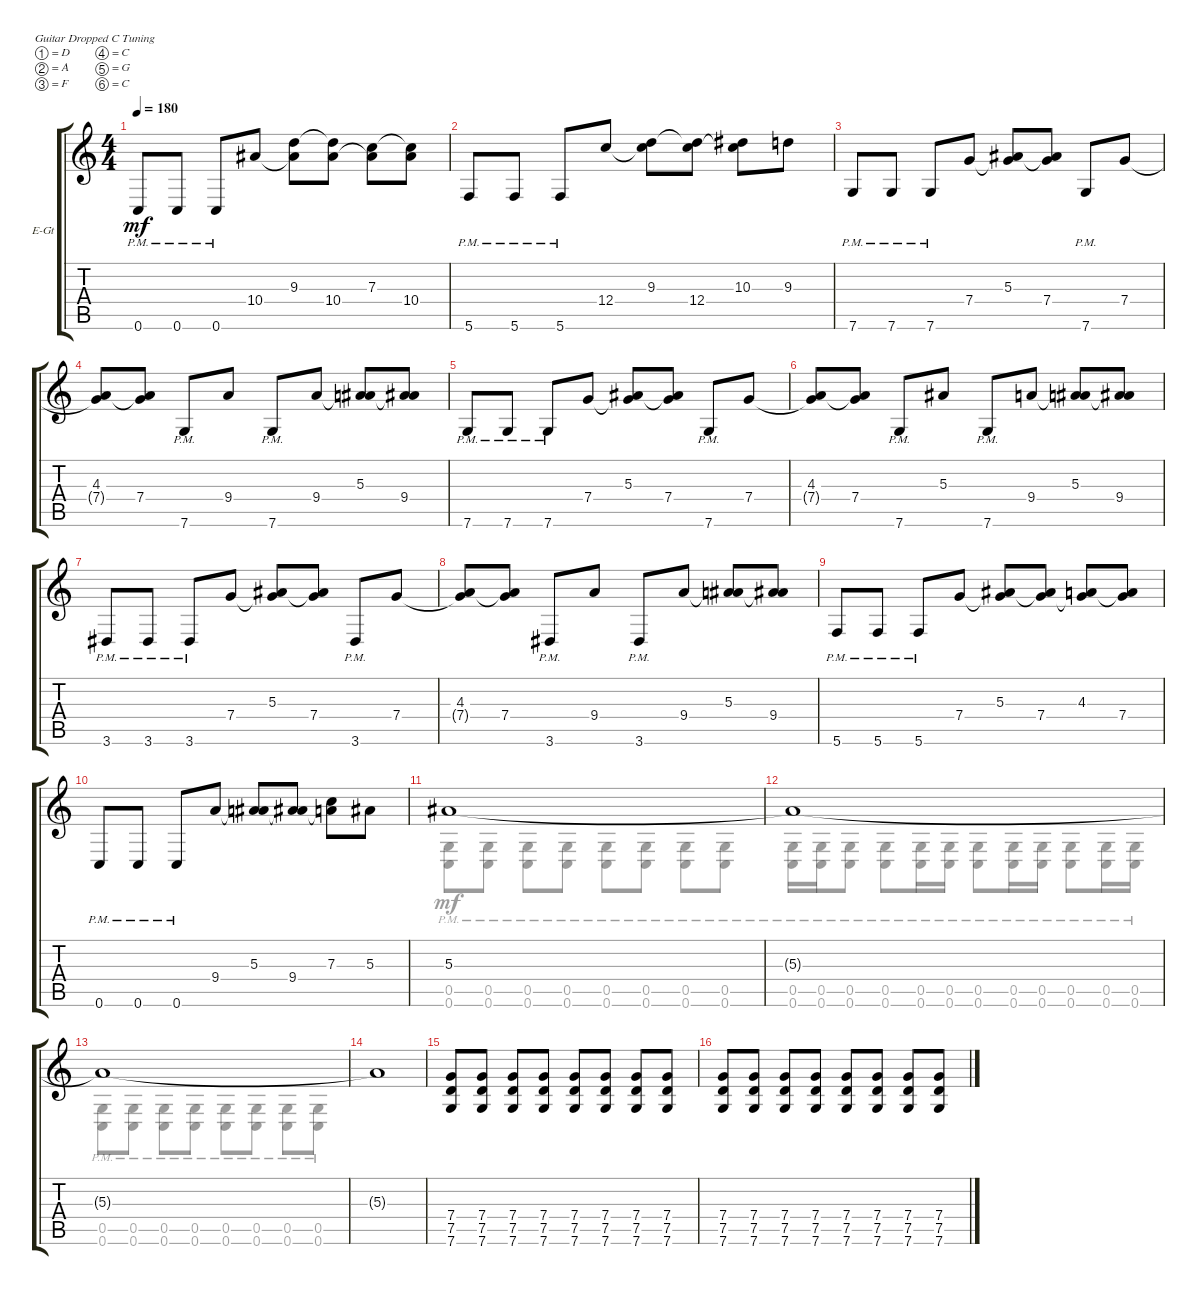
\defaultSystemsLayout 4
\bracketExtendMode groupsimilarinstruments
\firstSystemTrackNameOrientation horizontal
\otherSystemsTrackNameOrientation horizontal
\track ("Electric Guitar" "E-Gt") {instrument distortionguitar}
\staff {score tabs}
\tuning (D4 A3 F3 C3 G2 C2)
\voice
\ts (4 4)
\tempo 180
\clef g2
\ks c
0.6{pm}.8{dy mf} 0.6{pm}.8 0.6{pm}.8 10.4.8 (9.3 10.4{t}).8 (10.4 9.3{t}).8 (7.3 10.4{t}).8 (10.4 7.3{t}).8 |
5.6{pm}.8 5.6{pm}.8 5.6{pm}.8 12.4.8 (9.3 12.4{t}).8 (12.4 9.3{t}).8 (10.3 12.4{t}).8 9.3.8 |
7.6{pm}.8 7.6{pm}.8 7.6{pm}.8 7.4.8 (5.3 7.4{t}).8 (7.4 5.3{t}).8 7.6{pm}.8 7.4.8 |
(4.3 7.4{t}).8 (7.4 4.3{t}).8 7.6{pm}.8 9.4.8 7.6{pm}.8 9.4.8 (5.3 9.4{t}).8 (9.4 5.3{t}).8 |
7.6{pm}.8 7.6{pm}.8 7.6{pm}.8 7.4.8 (5.3 7.4{t}).8 (7.4 5.3{t}).8 7.6{pm}.8 7.4.8 |
(4.3 7.4{t}).8 (7.4 4.3{t}).8 7.6{pm}.8 5.3.8 7.6{pm}.8 9.4.8 (5.3 9.4{t}).8 (9.4 5.3{t}).8 |
3.6{pm}.8 3.6{pm}.8 3.6{pm}.8 7.4.8 (5.3 7.4{t}).8 (7.4 5.3{t}).8 3.6{pm}.8 7.4.8 |
(4.3 7.4{t}).8 (7.4 4.3{t}).8 3.6{pm}.8 9.4.8 3.6{pm}.8 9.4.8 (5.3 9.4{t}).8 (9.4 5.3{t}).8 |
5.6{pm}.8 5.6{pm}.8 5.6{pm}.8 7.4.8 (5.3 7.4{t}).8 (7.4 5.3{t}).8 (4.3 7.4{t}).8 (7.4 4.3{t}).8 |
0.6{pm}.8 0.6{pm}.8 0.6{pm}.8 9.4.8 (5.3 9.4{t}).8 (9.4 5.3{t}).8 (7.3 9.4{t}).8 5.3.8 |
5.3.1 |
5.3{t}.1 |
5.3{t}.1 |
5.3{t}.1 |
(7.6 7.5 7.4).8 (7.6 7.5 7.4).8 (7.6 7.5 7.4).8 (7.6 7.5 7.4).8 (7.6 7.5 7.4).8 (7.6 7.5 7.4).8 (7.6 7.5 7.4).8 (7.6 7.5 7.4).8 |
(7.6 7.5 7.4).8 (7.6 7.5 7.4).8 (7.6 7.5 7.4).8 (7.6 7.5 7.4).8 (7.6 7.5 7.4).8 (7.6 7.5 7.4).8 (7.6 7.5 7.4).8 (7.6 7.5 7.4).8
\voice
\clef g2
\ottava regular
\simile none
\ks c
|
|
|
|
|
|
|
|
|
|
(0.6{pm} 0.5{pm}).8 (0.6{pm} 0.5{pm}).8 (0.6{pm} 0.5{pm}).8 (0.6{pm} 0.5{pm}).8 (0.6{pm} 0.5{pm}).8 (0.6{pm} 0.5{pm}).8 (0.6{pm} 0.5{pm}).8 (0.6{pm} 0.5{pm}).8 |
(0.6{pm} 0.5{pm}).16 (0.6{pm} 0.5{pm}).16 (0.6{pm} 0.5{pm}).8 (0.6{pm} 0.5{pm}).8 (0.6{pm} 0.5{pm}).16 (0.6{pm} 0.5{pm}).16 (0.6{pm} 0.5{pm}).8 (0.6{pm} 0.5{pm}).16 (0.6{pm} 0.5{pm}).16 (0.6{pm} 0.5{pm}).8 (0.6{pm} 0.5{pm}).16 (0.6{pm} 0.5{pm}).16 |
(0.6{pm} 0.5{pm}).8 (0.6{pm} 0.5{pm}).8 (0.6{pm} 0.5{pm}).8 (0.6{pm} 0.5{pm}).8 (0.6{pm} 0.5{pm}).8 (0.6{pm} 0.5{pm}).8 (0.6{pm} 0.5{pm}).8 (0.6{pm} 0.5{pm}).8 |
|
|
